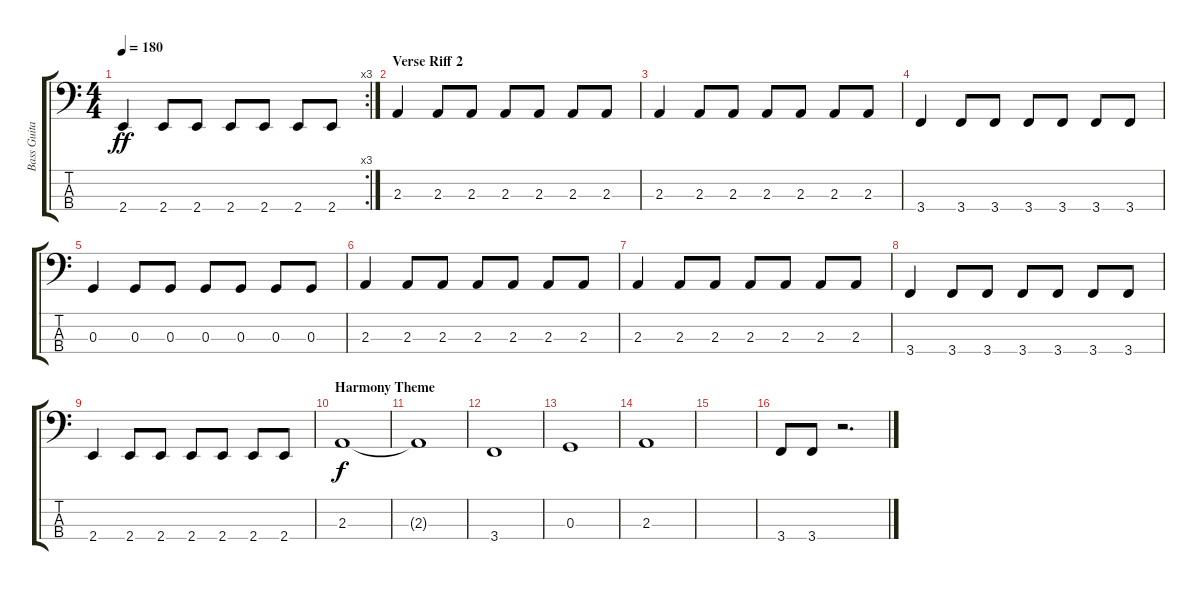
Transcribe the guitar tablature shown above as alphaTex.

\track ("Bass Guitar" "Bass Guita") {instrument electricbassfinger}
\staff {score tabs}
\tuning (F2 C2 G1 D1) {hide}
\rc 3
\ts (4 4)
\tempo 180
\clef f4
\ks c
2.4.4{dy ff} 2.4.8 2.4.8 2.4.8 2.4.8 2.4.8 2.4.8 |
\section ("" "Verse Riff 2")
2.3.4 2.3.8 2.3.8 2.3.8 2.3.8 2.3.8 2.3.8 |
2.3.4 2.3.8 2.3.8 2.3.8 2.3.8 2.3.8 2.3.8 |
3.4.4 3.4.8 3.4.8 3.4.8 3.4.8 3.4.8 3.4.8 |
0.3.4 0.3.8 0.3.8 0.3.8 0.3.8 0.3.8 0.3.8 |
2.3.4 2.3.8 2.3.8 2.3.8 2.3.8 2.3.8 2.3.8 |
2.3.4 2.3.8 2.3.8 2.3.8 2.3.8 2.3.8 2.3.8 |
3.4.4 3.4.8 3.4.8 3.4.8 3.4.8 3.4.8 3.4.8 |
2.4.4 2.4.8 2.4.8 2.4.8 2.4.8 2.4.8 2.4.8 |
\section ("" "Harmony Theme")
2.3.1{dy f} |
2.3{t}.1 |
3.4.1 |
0.3.1 |
2.3.1 |
|
3.4.8 3.4.8 r.2{d}
